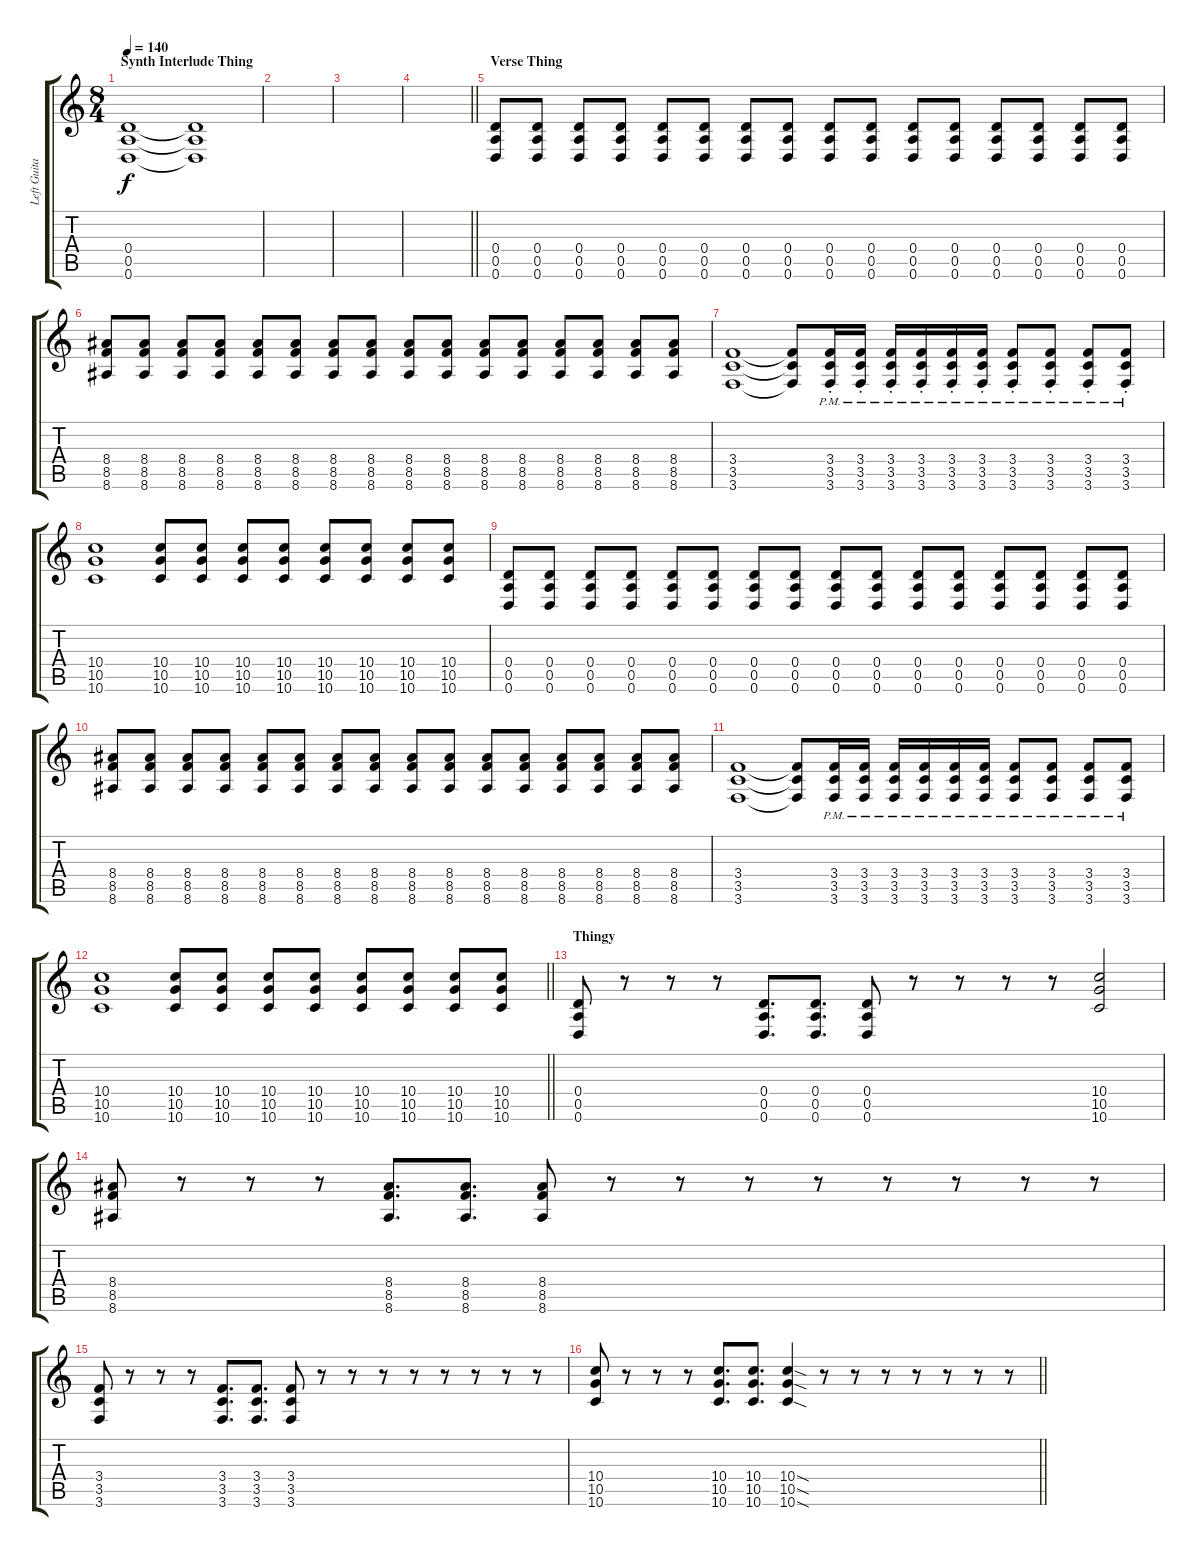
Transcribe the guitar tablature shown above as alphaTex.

\track ("Left Guitar" "Left Guita") {instrument distortionguitar}
\staff {score tabs}
\tuning (E4 B3 G3 D3 A2 D2) {hide}
\ts (8 4)
\section ("" "Synth Interlude Thing")
\tempo 140
\clef g2
\ks c
(0.4 0.5 0.6).1{dy f} (0.4{t} 0.5{t} 0.6{t}).1 |
|
|
\barLineRight lightlight
|
\section ("" "Verse Thing")
(0.4 0.5 0.6).8 (0.4 0.5 0.6).8 (0.4 0.5 0.6).8 (0.4 0.5 0.6).8 (0.4 0.5 0.6).8 (0.4 0.5 0.6).8 (0.4 0.5 0.6).8 (0.4 0.5 0.6).8 (0.4 0.5 0.6).8 (0.4 0.5 0.6).8 (0.4 0.5 0.6).8 (0.4 0.5 0.6).8 (0.4 0.5 0.6).8 (0.4 0.5 0.6).8 (0.4 0.5 0.6).8 (0.4 0.5 0.6).8 |
(8.4 8.5 8.6).8 (8.4 8.5 8.6).8 (8.4 8.5 8.6).8 (8.4 8.5 8.6).8 (8.4 8.5 8.6).8 (8.4 8.5 8.6).8 (8.4 8.5 8.6).8 (8.4 8.5 8.6).8 (8.4 8.5 8.6).8 (8.4 8.5 8.6).8 (8.4 8.5 8.6).8 (8.4 8.5 8.6).8 (8.4 8.5 8.6).8 (8.4 8.5 8.6).8 (8.4 8.5 8.6).8 (8.4 8.5 8.6).8 |
(3.4 3.5 3.6).1 (3.4{t} 3.5{t} 3.6{t}).8 (3.4{pm st} 3.5{pm st} 3.6{pm st}).16 (3.4{pm st} 3.5{pm st} 3.6{pm st}).16 (3.4{pm st} 3.5{pm st} 3.6{pm st}).16 (3.4{pm st} 3.5{pm st} 3.6{pm st}).16 (3.4{pm st} 3.5{pm st} 3.6{pm st}).16 (3.4{pm st} 3.5{pm st} 3.6{pm st}).16 (3.4{pm st} 3.5{pm st} 3.6{pm st}).8 (3.4{pm st} 3.5{pm st} 3.6{pm st}).8 (3.4{pm st} 3.5{pm st} 3.6{pm st}).8 (3.4{pm st} 3.5{pm st} 3.6{pm st}).8 |
(10.4 10.5 10.6).1 (10.4 10.5 10.6).8 (10.4 10.5 10.6).8 (10.4 10.5 10.6).8 (10.4 10.5 10.6).8 (10.4 10.5 10.6).8 (10.4 10.5 10.6).8 (10.4 10.5 10.6).8 (10.4 10.5 10.6).8 |
(0.4 0.5 0.6).8 (0.4 0.5 0.6).8 (0.4 0.5 0.6).8 (0.4 0.5 0.6).8 (0.4 0.5 0.6).8 (0.4 0.5 0.6).8 (0.4 0.5 0.6).8 (0.4 0.5 0.6).8 (0.4 0.5 0.6).8 (0.4 0.5 0.6).8 (0.4 0.5 0.6).8 (0.4 0.5 0.6).8 (0.4 0.5 0.6).8 (0.4 0.5 0.6).8 (0.4 0.5 0.6).8 (0.4 0.5 0.6).8 |
(8.4 8.5 8.6).8 (8.4 8.5 8.6).8 (8.4 8.5 8.6).8 (8.4 8.5 8.6).8 (8.4 8.5 8.6).8 (8.4 8.5 8.6).8 (8.4 8.5 8.6).8 (8.4 8.5 8.6).8 (8.4 8.5 8.6).8 (8.4 8.5 8.6).8 (8.4 8.5 8.6).8 (8.4 8.5 8.6).8 (8.4 8.5 8.6).8 (8.4 8.5 8.6).8 (8.4 8.5 8.6).8 (8.4 8.5 8.6).8 |
(3.4 3.5 3.6).1 (3.4{t} 3.5{t} 3.6{t}).8 (3.4{pm} 3.5{pm} 3.6{pm}).16 (3.4{pm} 3.5{pm} 3.6{pm}).16 (3.4{pm} 3.5{pm} 3.6{pm}).16 (3.4{pm} 3.5{pm} 3.6{pm}).16 (3.4{pm} 3.5{pm} 3.6{pm}).16 (3.4{pm} 3.5{pm} 3.6{pm}).16 (3.4{pm} 3.5{pm} 3.6{pm}).8 (3.4{pm} 3.5{pm} 3.6{pm}).8 (3.4{pm} 3.5{pm} 3.6{pm}).8 (3.4{pm} 3.5{pm} 3.6{pm}).8 |
\barLineRight lightlight
(10.4 10.5 10.6).1 (10.4 10.5 10.6).8 (10.4 10.5 10.6).8 (10.4 10.5 10.6).8 (10.4 10.5 10.6).8 (10.4 10.5 10.6).8 (10.4 10.5 10.6).8 (10.4 10.5 10.6).8 (10.4 10.5 10.6).8 |
\section ("" "Thingy")
(0.4 0.5 0.6).8 r.8 r.8 r.8 (0.4 0.5 0.6).8{d} (0.4 0.5 0.6).8{d} (0.4 0.5 0.6).8 r.8 r.8 r.8 r.8 (10.4 10.5 10.6).2 |
(8.4 8.5 8.6).8 r.8 r.8 r.8 (8.4 8.5 8.6).8{d} (8.4 8.5 8.6).8{d} (8.4 8.5 8.6).8 r.8 r.8 r.8 r.8 r.8 r.8 r.8 r.8 |
(3.4 3.5 3.6).8 r.8 r.8 r.8 (3.4 3.5 3.6).8{d} (3.4 3.5 3.6).8{d} (3.4 3.5 3.6).8 r.8 r.8 r.8 r.8 r.8 r.8 r.8 r.8 |
\barLineRight lightlight
(10.4 10.5 10.6).8 r.8 r.8 r.8 (10.4 10.5 10.6).8{d} (10.4 10.5 10.6).8{d} (10.4{sod} 10.5{sod} 10.6{sod}).4 r.8 r.8 r.8 r.8 r.8 r.8 r.8
